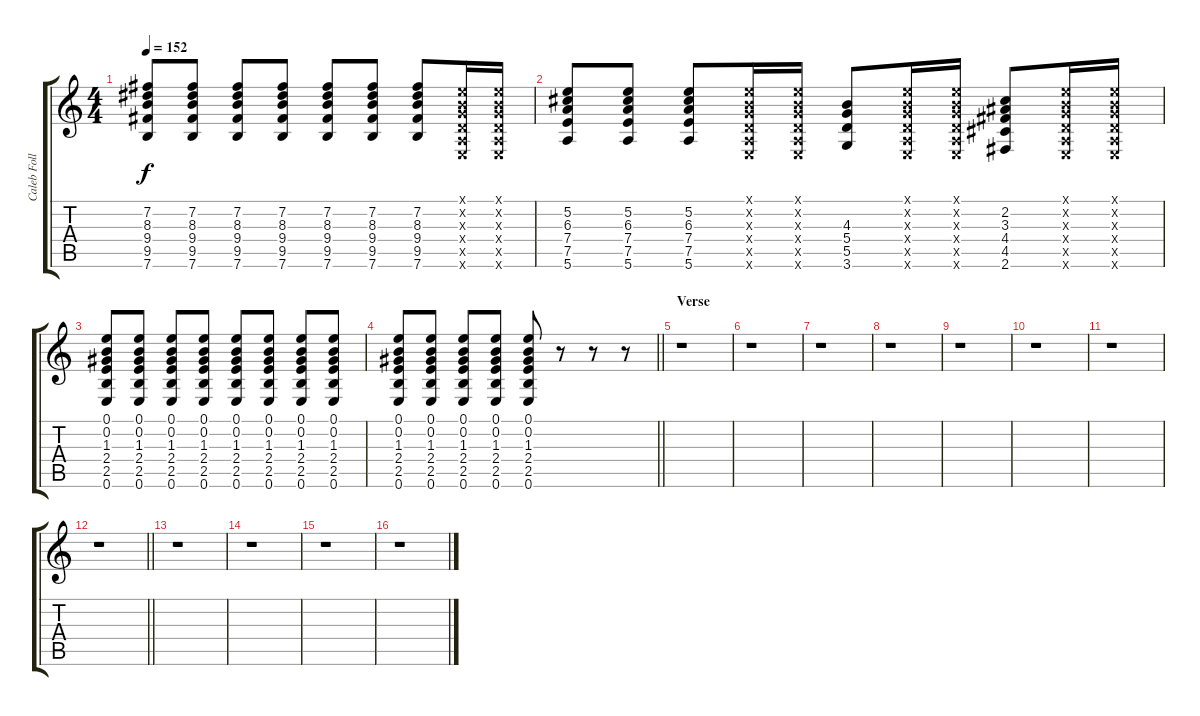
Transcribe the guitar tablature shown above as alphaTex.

\track ("Caleb Followill" "Caleb Foll") {instrument electricguitarclean}
\staff {score tabs}
\tuning (E4 B3 G3 D3 A2 E2) {hide}
\ts (4 4)
\tempo 152
\clef g2
\ks c
(7.2 8.3 9.4 9.5 7.6).8{dy f} (7.2 8.3 9.4 9.5 7.6).8 (7.2 8.3 9.4 9.5 7.6).8 (7.2 8.3 9.4 9.5 7.6).8 (7.2 8.3 9.4 9.5 7.6).8 (7.2 8.3 9.4 9.5 7.6).8 (7.2 8.3 9.4 9.5 7.6).8 (0.1{x} 0.2{x} 0.3{x} 0.4{x} 0.5{x} 0.6{x}).16 (0.1{x} 0.2{x} 0.3{x} 0.4{x} 0.5{x} 0.6{x}).16 |
(5.2 6.3 7.4 7.5 5.6).8 (5.2 6.3 7.4 7.5 5.6).8 (5.2 6.3 7.4 7.5 5.6).8 (0.1{x} 0.2{x} 0.3{x} 0.4{x} 0.5{x} 0.6{x}).16 (0.1{x} 0.2{x} 0.3{x} 0.4{x} 0.5{x} 0.6{x}).16 (4.3 5.4 5.5 3.6).8 (0.1{x} 0.2{x} 0.3{x} 0.4{x} 0.5{x} 0.6{x}).16 (0.1{x} 0.2{x} 0.3{x} 0.4{x} 0.5{x} 0.6{x}).16 (2.2 3.3 4.4 4.5 2.6).8 (0.1{x} 0.2{x} 0.3{x} 0.4{x} 0.5{x} 0.6{x}).16 (0.1{x} 0.2{x} 0.3{x} 0.4{x} 0.5{x} 0.6{x}).16 |
(0.1 0.2 1.3 2.4 2.5 0.6).8 (0.1 0.2 1.3 2.4 2.5 0.6).8 (0.1 0.2 1.3 2.4 2.5 0.6).8 (0.1 0.2 1.3 2.4 2.5 0.6).8 (0.1 0.2 1.3 2.4 2.5 0.6).8 (0.1 0.2 1.3 2.4 2.5 0.6).8 (0.1 0.2 1.3 2.4 2.5 0.6).8 (0.1 0.2 1.3 2.4 2.5 0.6).8 |
\barLineRight lightlight
(0.1 0.2 1.3 2.4 2.5 0.6).8 (0.1 0.2 1.3 2.4 2.5 0.6).8 (0.1 0.2 1.3 2.4 2.5 0.6).8 (0.1 0.2 1.3 2.4 2.5 0.6).8 (0.1 0.2 1.3 2.4 2.5 0.6).8 r.8 r.8 r.8 |
\section ("" "Verse")
r.1 |
r.1 |
r.1 |
r.1 |
r.1 |
r.1 |
r.1 |
\barLineRight lightlight
r.1 |
\section ("" "")
r.1 |
r.1 |
r.1 |
r.1
